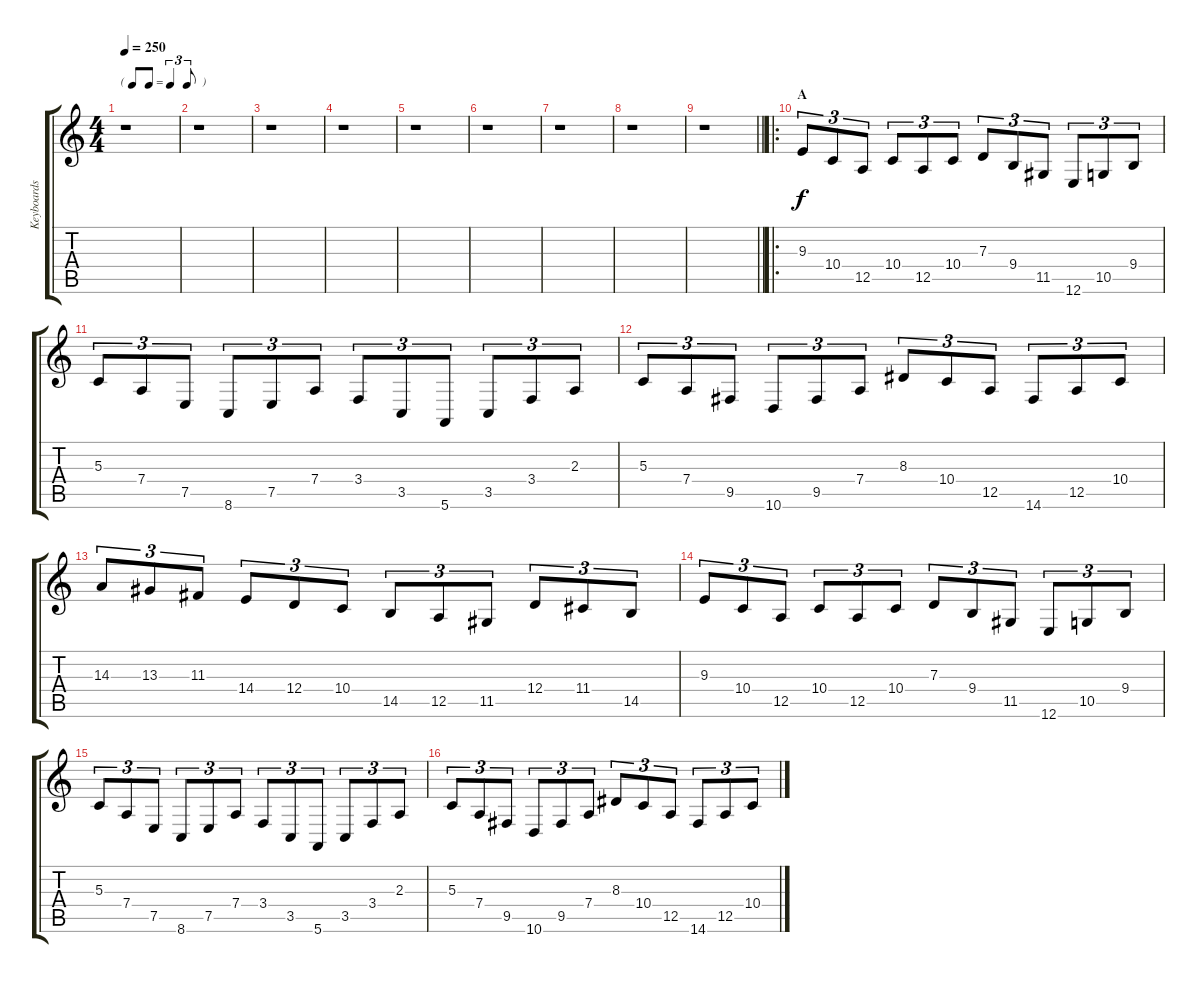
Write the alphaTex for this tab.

\track ("Keyboards" "Keyboards") {instrument drawbarorgan}
\staff {score tabs}
\tuning (E4 B3 G3 D3 A2 E2) {hide}
\ts (4 4)
\tf triplet8th
\tempo 250
\clef g2
\ks aminor
r.1{dy f} |
r.1 |
r.1 |
r.1 |
r.1 |
r.1 |
r.1 |
r.1 |
\barLineRight lightlight
r.1 |
\ro
\section ("" "A")
9.3.8{tu (3 2)} 10.4.8{tu (3 2)} 12.5.8{tu (3 2)} 10.4.8{tu (3 2)} 12.5.8{tu (3 2)} 10.4.8{tu (3 2)} 7.3.8{tu (3 2)} 9.4.8{tu (3 2)} 11.5.8{tu (3 2)} 12.6.8{tu (3 2)} 10.5.8{tu (3 2)} 9.4.8{tu (3 2)} |
5.3.8{tu (3 2)} 7.4.8{tu (3 2)} 7.5.8{tu (3 2)} 8.6.8{tu (3 2)} 7.5.8{tu (3 2)} 7.4.8{tu (3 2)} 3.4.8{tu (3 2)} 3.5.8{tu (3 2)} 5.6.8{tu (3 2)} 3.5.8{tu (3 2)} 3.4.8{tu (3 2)} 2.3.8{tu (3 2)} |
5.3.8{tu (3 2)} 7.4.8{tu (3 2)} 9.5.8{tu (3 2)} 10.6.8{tu (3 2)} 9.5.8{tu (3 2)} 7.4.8{tu (3 2)} 8.3.8{tu (3 2)} 10.4.8{tu (3 2)} 12.5.8{tu (3 2)} 14.6.8{tu (3 2)} 12.5.8{tu (3 2)} 10.4.8{tu (3 2)} |
14.3.8{tu (3 2)} 13.3.8{tu (3 2)} 11.3.8{tu (3 2)} 14.4.8{tu (3 2)} 12.4.8{tu (3 2)} 10.4.8{tu (3 2)} 14.5.8{tu (3 2)} 12.5.8{tu (3 2)} 11.5.8{tu (3 2)} 12.4.8{tu (3 2)} 11.4.8{tu (3 2)} 14.5.8{tu (3 2)} |
9.3.8{tu (3 2)} 10.4.8{tu (3 2)} 12.5.8{tu (3 2)} 10.4.8{tu (3 2)} 12.5.8{tu (3 2)} 10.4.8{tu (3 2)} 7.3.8{tu (3 2)} 9.4.8{tu (3 2)} 11.5.8{tu (3 2)} 12.6.8{tu (3 2)} 10.5.8{tu (3 2)} 9.4.8{tu (3 2)} |
5.3.8{tu (3 2)} 7.4.8{tu (3 2)} 7.5.8{tu (3 2)} 8.6.8{tu (3 2)} 7.5.8{tu (3 2)} 7.4.8{tu (3 2)} 3.4.8{tu (3 2)} 3.5.8{tu (3 2)} 5.6.8{tu (3 2)} 3.5.8{tu (3 2)} 3.4.8{tu (3 2)} 2.3.8{tu (3 2)} |
5.3.8{tu (3 2)} 7.4.8{tu (3 2)} 9.5.8{tu (3 2)} 10.6.8{tu (3 2)} 9.5.8{tu (3 2)} 7.4.8{tu (3 2)} 8.3.8{tu (3 2)} 10.4.8{tu (3 2)} 12.5.8{tu (3 2)} 14.6.8{tu (3 2)} 12.5.8{tu (3 2)} 10.4.8{tu (3 2)}
